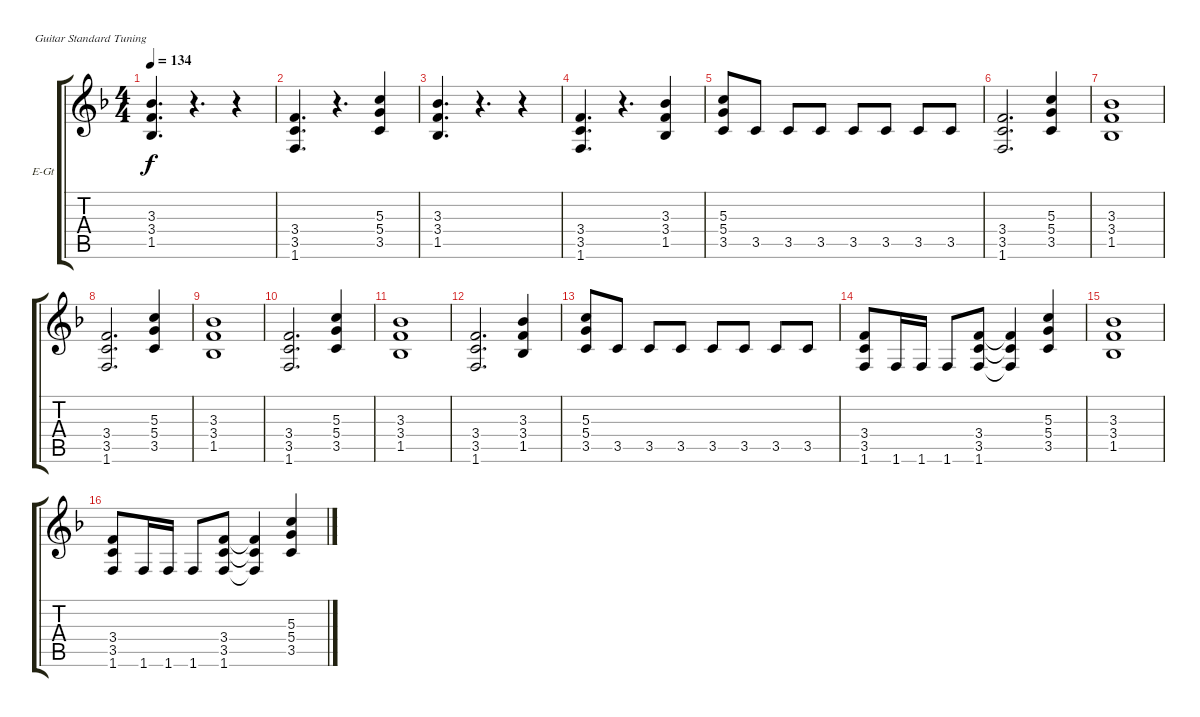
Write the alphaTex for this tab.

\defaultSystemsLayout 4
\bracketExtendMode groupsimilarinstruments
\firstSystemTrackNameOrientation horizontal
\otherSystemsTrackNameOrientation horizontal
\track ("Vivian Rhythm" "E-Gt") {instrument distortionguitar}
\staff {score tabs}
\tuning (E4 B3 G3 D3 A2 E2)
\ts (4 4)
\tempo 134
\clef g2
\scale
0.333333
\ks f
(3.3 3.4 1.5).4{d dy f} r.4{d} r.4 |
\scale
0.333333 (3.4 3.5 1.6).4{d} r.4{d} (5.3 5.4 3.5).4 |
\scale
0.333333 (3.3 3.4 1.5).4{d} r.4{d} r.4 |
\scale
0.333333 (3.4 3.5 1.6).4{d} r.4{d} (3.3 3.4 1.5).4 |
\scale
0.333333 (5.3 5.4 3.5).8 3.5.8 3.5.8 3.5.8 3.5.8 3.5.8 3.5.8 3.5.8 |
\scale
0.333333 (3.4 3.5 1.6).2{d} (5.3 5.4 3.5).4 |
\scale
0.333333 (3.3 3.4 1.5).1 |
\scale
0.333333 (3.4 3.5 1.6).2{d} (5.3 5.4 3.5).4 |
\scale
0.333333 (3.3 3.4 1.5).1 |
\scale
0.333333 (3.4 3.5 1.6).2{d} (5.3 5.4 3.5).4 |
\scale
0.333333 (3.3 3.4 1.5).1 |
\scale
0.333333 (3.4 3.5 1.6).2{d} (3.3 3.4 1.5).4 |
\scale
0.333333 (5.3 5.4 3.5).8 3.5.8 3.5.8 3.5.8 3.5.8 3.5.8 3.5.8 3.5.8 |
\scale
0.333333 (3.4 3.5 1.6).8 1.6.16 1.6.16 1.6.8 (3.4 3.5 1.6).8 (3.4{t} 3.5{t} 1.6{t}).4 (5.3 5.4 3.5).4 |
\scale
0.333333 (3.3 3.4 1.5).1 |
\scale
0.333333 (3.4 3.5 1.6).8 1.6.16 1.6.16 1.6.8 (3.4 3.5 1.6).8 (3.4{t} 3.5{t} 1.6{t}).4 (5.3 5.4 3.5).4
